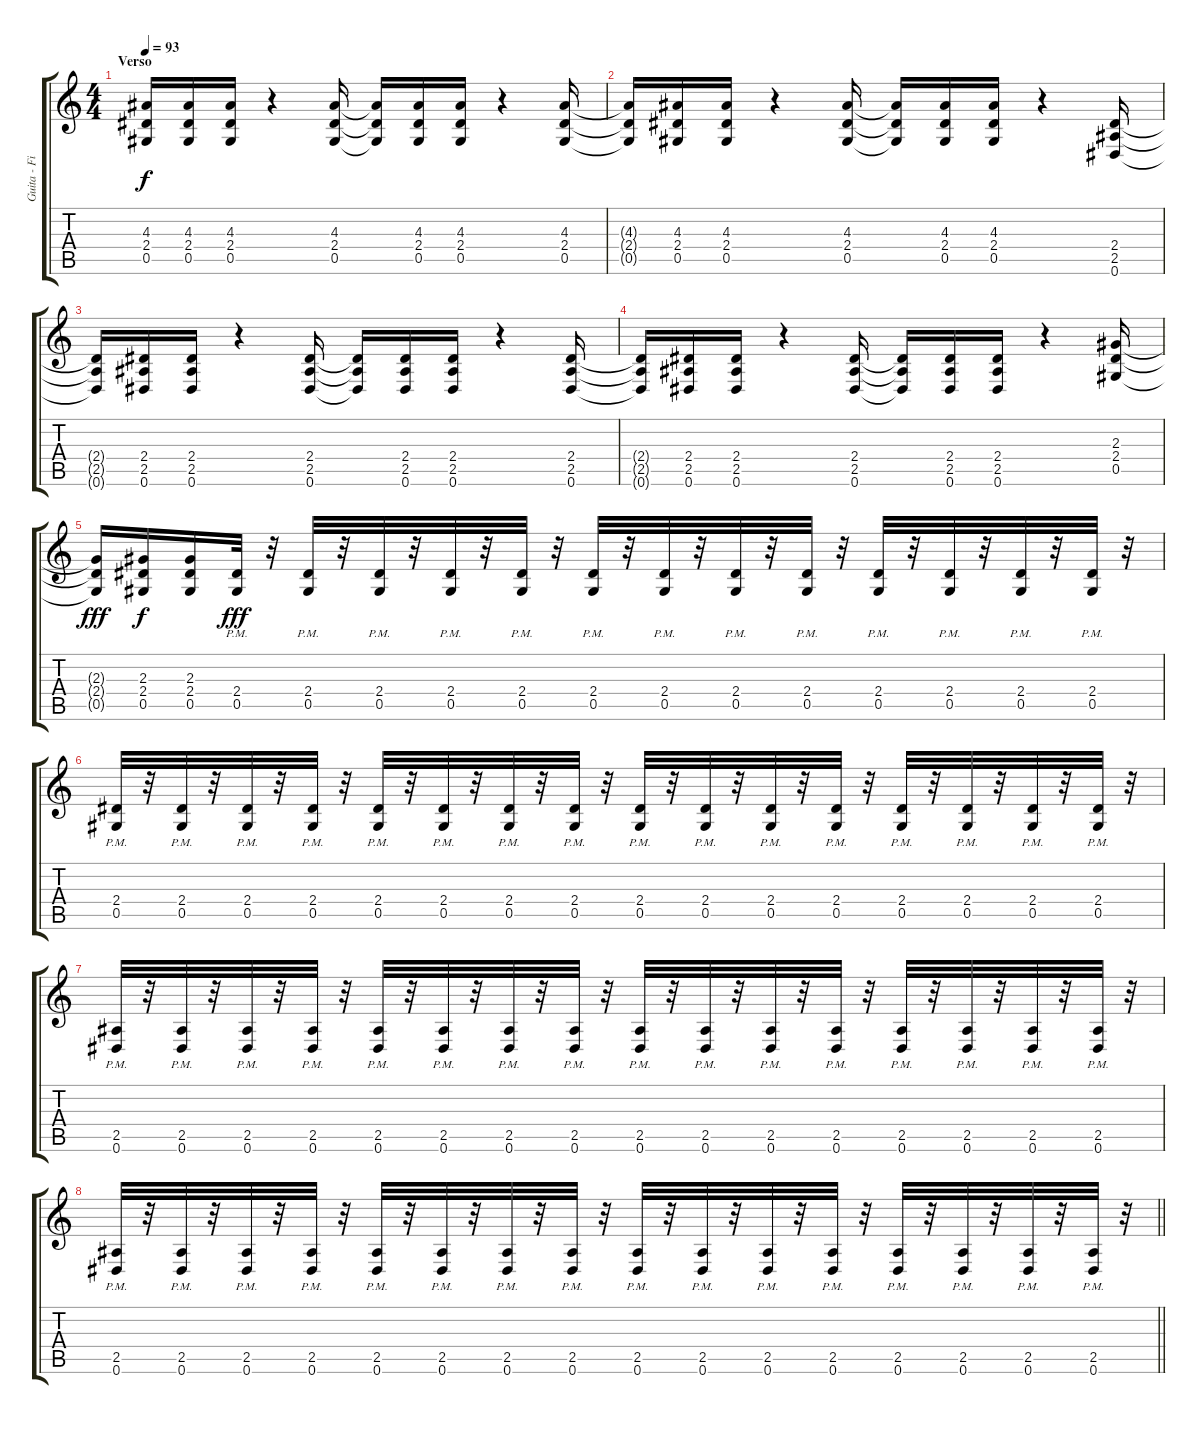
\track ("Guita - Fi" "Guita - Fi") {instrument overdrivenguitar}
\staff {score tabs}
\tuning (Eb4 Bb3 Gb3 Db3 Ab2 Eb2) {hide}
\ts (4 4)
\section ("" "Verso")
\tempo 93
\clef g2
\ks c
(4.3{t} 2.4{t} 0.5{t}).16{dy f} (4.3 2.4 0.5).16 (4.3 2.4 0.5).16 r.4 (4.3 2.4 0.5).16 (4.3{t} 2.4{t} 0.5{t}).16 (4.3 2.4 0.5).16 (4.3 2.4 0.5).16 r.4 (4.3 2.4 0.5).16 |
(4.3{t} 2.4{t} 0.5{t}).16 (4.3 2.4 0.5).16 (4.3 2.4 0.5).16 r.4 (4.3 2.4 0.5).16 (4.3{t} 2.4{t} 0.5{t}).16 (4.3 2.4 0.5).16 (4.3 2.4 0.5).16 r.4 (2.4 2.5 0.6).16 |
(2.4{t} 2.5{t} 0.6{t}).16 (2.4 2.5 0.6).16 (2.4 2.5 0.6).16 r.4 (2.4 2.5 0.6).16 (2.4{t} 2.5{t} 0.6{t}).16 (2.4 2.5 0.6).16 (2.4 2.5 0.6).16 r.4 (2.4 2.5 0.6).16 |
(2.4{t} 2.5{t} 0.6{t}).16 (2.4 2.5 0.6).16 (2.4 2.5 0.6).16 r.4 (2.4 2.5 0.6).16 (2.4{t} 2.5{t} 0.6{t}).16 (2.4 2.5 0.6).16 (2.4 2.5 0.6).16 r.4 (2.3 2.4 0.5).16 |
(2.3{t} 2.4{t} 0.5{t}).16{dy fff} (2.3 2.4 0.5).16{dy f} (2.3 2.4 0.5).16 (2.4{pm} 0.5{pm}).32{dy fff} r.32 (2.4{pm} 0.5{pm}).32 r.32 (2.4{pm} 0.5{pm}).32 r.32 (2.4{pm} 0.5{pm}).32 r.32 (2.4{pm} 0.5{pm}).32 r.32 (2.4{pm} 0.5{pm}).32 r.32 (2.4{pm} 0.5{pm}).32 r.32 (2.4{pm} 0.5{pm}).32 r.32 (2.4{pm} 0.5{pm}).32 r.32 (2.4{pm} 0.5{pm}).32 r.32 (2.4{pm} 0.5{pm}).32 r.32 (2.4{pm} 0.5{pm}).32 r.32 (2.4{pm} 0.5{pm}).32 r.32 |
(2.4{pm} 0.5{pm}).32 r.32 (2.4{pm} 0.5{pm}).32 r.32 (2.4{pm} 0.5{pm}).32 r.32 (2.4{pm} 0.5{pm}).32 r.32 (2.4{pm} 0.5{pm}).32 r.32 (2.4{pm} 0.5{pm}).32 r.32 (2.4{pm} 0.5{pm}).32 r.32 (2.4{pm} 0.5{pm}).32 r.32 (2.4{pm} 0.5{pm}).32 r.32 (2.4{pm} 0.5{pm}).32 r.32 (2.4{pm} 0.5{pm}).32 r.32 (2.4{pm} 0.5{pm}).32 r.32 (2.4{pm} 0.5{pm}).32 r.32 (2.4{pm} 0.5{pm}).32 r.32 (2.4{pm} 0.5{pm}).32 r.32 (2.4{pm} 0.5{pm}).32 r.32 |
(2.5{pm} 0.6{pm}).32 r.32 (2.5{pm} 0.6{pm}).32 r.32 (2.5{pm} 0.6{pm}).32 r.32 (2.5{pm} 0.6{pm}).32 r.32 (2.5{pm} 0.6{pm}).32 r.32 (2.5{pm} 0.6{pm}).32 r.32 (2.5{pm} 0.6{pm}).32 r.32 (2.5{pm} 0.6{pm}).32 r.32 (2.5{pm} 0.6{pm}).32 r.32 (2.5{pm} 0.6{pm}).32 r.32 (2.5{pm} 0.6{pm}).32 r.32 (2.5{pm} 0.6{pm}).32 r.32 (2.5{pm} 0.6{pm}).32 r.32 (2.5{pm} 0.6{pm}).32 r.32 (2.5{pm} 0.6{pm}).32 r.32 (2.5{pm} 0.6{pm}).32 r.32 |
\barLineRight lightlight
(2.5{pm} 0.6{pm}).32 r.32 (2.5{pm} 0.6{pm}).32 r.32 (2.5{pm} 0.6{pm}).32 r.32 (2.5{pm} 0.6{pm}).32 r.32 (2.5{pm} 0.6{pm}).32 r.32 (2.5{pm} 0.6{pm}).32 r.32 (2.5{pm} 0.6{pm}).32 r.32 (2.5{pm} 0.6{pm}).32 r.32 (2.5{pm} 0.6{pm}).32 r.32 (2.5{pm} 0.6{pm}).32 r.32 (2.5{pm} 0.6{pm}).32 r.32 (2.5{pm} 0.6{pm}).32 r.32 (2.5{pm} 0.6{pm}).32 r.32 (2.5{pm} 0.6{pm}).32 r.32 (2.5{pm} 0.6{pm}).32 r.32 (2.5{pm} 0.6{pm}).32 r.32
